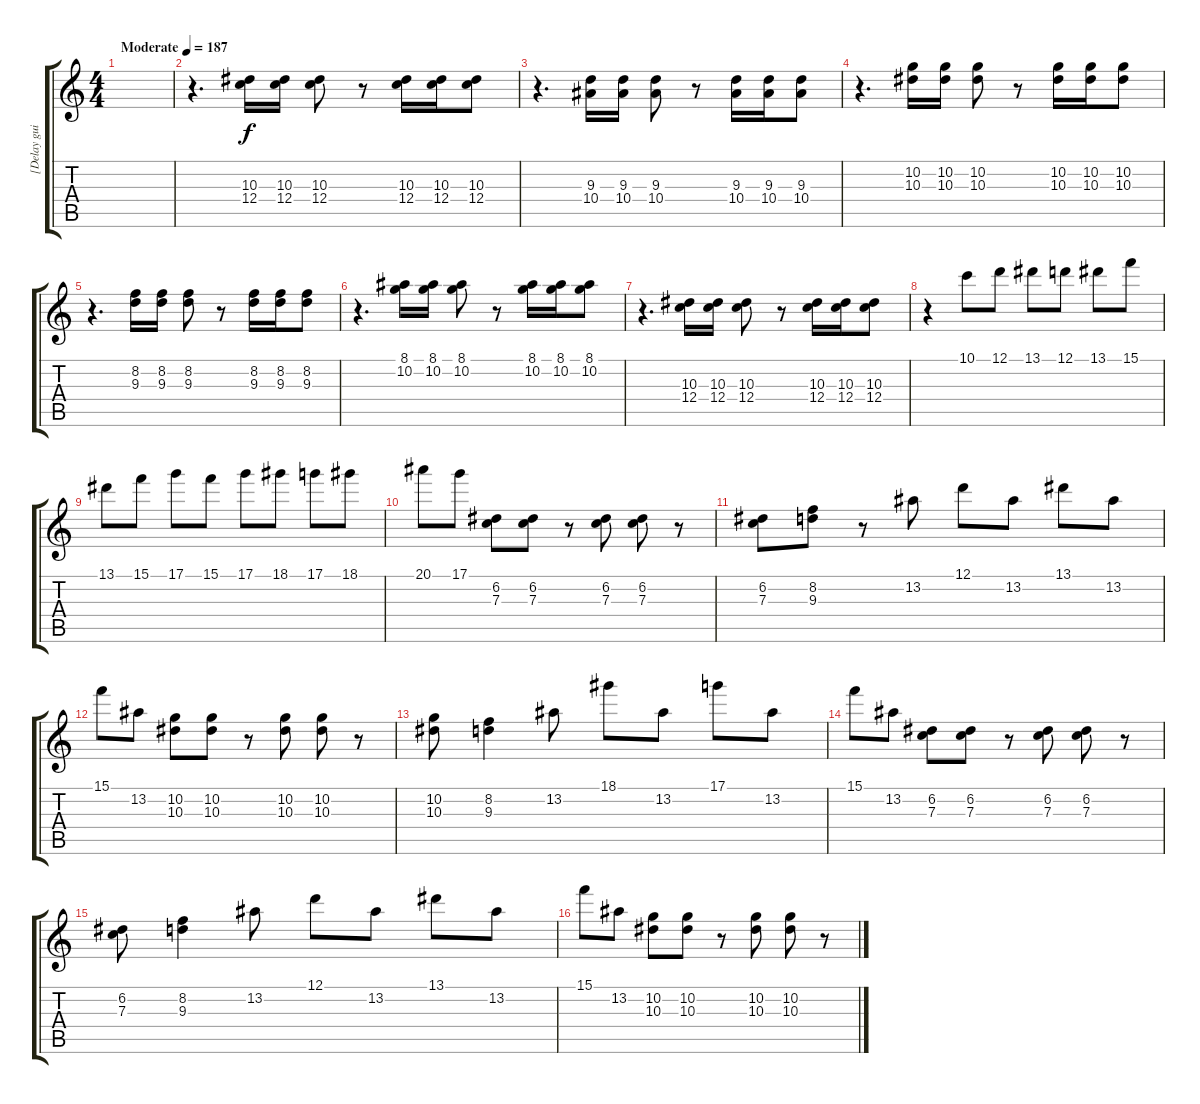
\track ("[Delay guitar 2]" "[Delay gui") {instrument overdrivenguitar}
\staff {score tabs}
\tuning (D4 A3 F3 C3 G2 C2) {hide}
\ts (4 4)
\tempo (187 "Moderate")
\clef g2
\ks c
|
r.4{d} (10.3 12.4).16 (10.3 12.4).16 (10.3 12.4).8 r.8 (10.3 12.4).16 (10.3 12.4).16 (10.3 12.4).8 |
r.4{d} (9.3 10.4).16 (9.3 10.4).16 (9.3 10.4).8 r.8 (9.3 10.4).16 (9.3 10.4).16 (9.3 10.4).8 |
r.4{d} (10.2 10.3).16 (10.2 10.3).16 (10.2 10.3).8 r.8 (10.2 10.3).16 (10.2 10.3).16 (10.2 10.3).8 |
r.4{d} (8.2 9.3).16 (8.2 9.3).16 (8.2 9.3).8 r.8 (8.2 9.3).16 (8.2 9.3).16 (8.2 9.3).8 |
r.4{d} (8.1 10.2).16 (8.1 10.2).16 (8.1 10.2).8 r.8 (8.1 10.2).16 (8.1 10.2).16 (8.1 10.2).8 |
r.4{d} (10.3 12.4).16 (10.3 12.4).16 (10.3 12.4).8 r.8 (10.3 12.4).16 (10.3 12.4).16 (10.3 12.4).8 |
r.4 10.1.8 12.1.8 13.1.8 12.1.8 13.1.8 15.1.8 |
13.1.8 15.1.8 17.1.8 15.1.8 17.1.8 18.1.8 17.1.8 18.1.8 |
20.1.8 17.1.8 (6.2 7.3).8 (6.2 7.3).8 r.8 (6.2 7.3).8 (6.2 7.3).8 r.8 |
(6.2 7.3).8 (8.2 9.3).8 r.8 13.2.8 12.1.8 13.2.8 13.1.8 13.2.8 |
15.1.8 13.2.8 (10.2 10.3).8 (10.2 10.3).8 r.8 (10.2 10.3).8 (10.2 10.3).8 r.8 |
(10.2 10.3).8 (8.2 9.3).4 13.2.8 18.1.8 13.2.8 17.1.8 13.2.8 |
15.1.8 13.2.8 (6.2 7.3).8 (6.2 7.3).8 r.8 (6.2 7.3).8 (6.2 7.3).8 r.8 |
(6.2 7.3).8 (8.2 9.3).4 13.2.8 12.1.8 13.2.8 13.1.8 13.2.8 |
15.1.8 13.2.8 (10.2 10.3).8 (10.2 10.3).8 r.8 (10.2 10.3).8 (10.2 10.3).8 r.8
